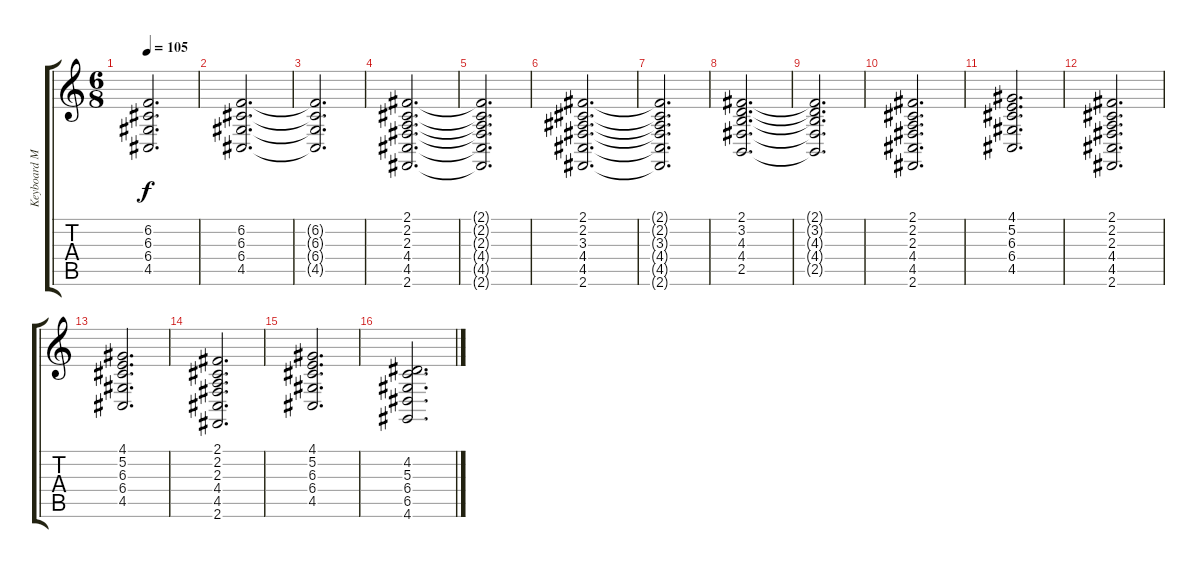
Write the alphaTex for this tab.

\track ("Keyboard Martijn Spierenburg" "Keyboard M") {instrument choiraahs}
\staff {score tabs}
\tuning (E4 B3 G3 D3 A2 E2) {hide}
\ts (6 8)
\tempo 105
\clef g2
\ks c
(6.2 6.3{t} 6.4{t} 4.5{t}).2{d dy f} |
(6.2 6.3 6.4 4.5).2{d} |
(6.2{t} 6.3{t} 6.4{t} 4.5{t}).2{d} |
(2.1 2.2 2.3 4.4 4.5 2.6).2{d} |
(2.1{t} 2.2{t} 2.3{t} 4.4{t} 4.5{t} 2.6{t}).2{d} |
(2.1 2.2 3.3 4.4 4.5 2.6).2{d} |
(2.1{t} 2.2{t} 3.3{t} 4.4{t} 4.5{t} 2.6{t}).2{d} |
(2.1 3.2 4.3 4.4 2.5).2{d} |
(2.1{t} 3.2{t} 4.3{t} 4.4{t} 2.5{t}).2{d} |
(2.1 2.2 2.3 4.4 4.5 2.6).2{d} |
(4.1 5.2 6.3 6.4 4.5).2{d} |
(2.1 2.2 2.3 4.4 4.5 2.6).2{d} |
(4.1 5.2 6.3 6.4 4.5).2{d} |
(2.1 2.2 2.3 4.4 4.5 2.6).2{d} |
(4.1 5.2 6.3 6.4 4.5).2{d} |
(4.2 5.3 6.4 6.5 4.6).2{d}
